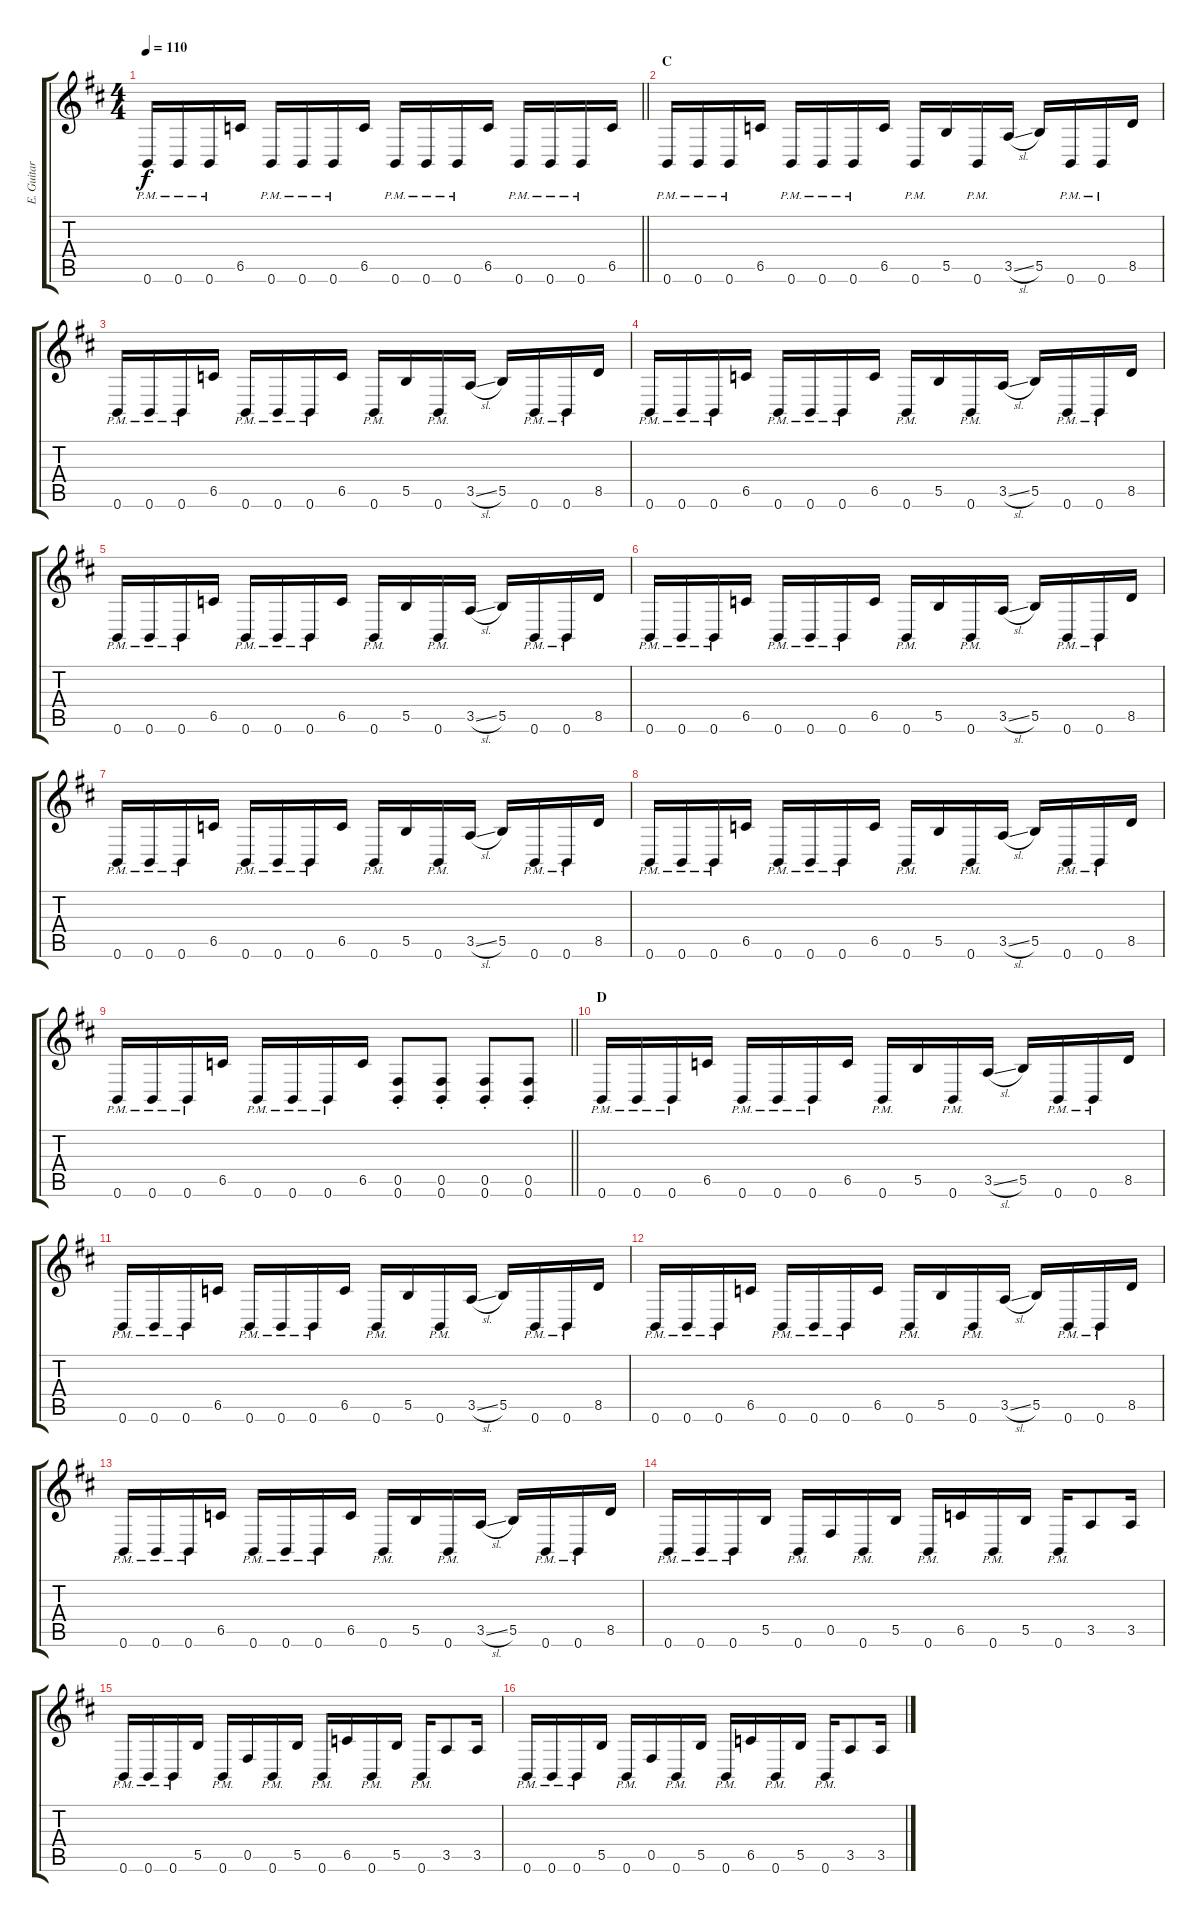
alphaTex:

\track ("E. Guitar I" "E. Guitar ") {instrument overdrivenguitar}
\staff {score tabs}
\tuning (Db4 Ab3 E3 B2 Gb2 B1) {hide}
\ts (4 4)
\tempo 110
\clef g2
\barLineRight lightlight
\ks d
0.6{pm}.16{dy f} 0.6{pm}.16 0.6{pm}.16 6.5.16 0.6{pm}.16 0.6{pm}.16 0.6{pm}.16 6.5.16 0.6{pm}.16 0.6{pm}.16 0.6{pm}.16 6.5.16 0.6{pm}.16 0.6{pm}.16 0.6{pm}.16 6.5.16 |
\section ("" "C")
0.6{pm}.16 0.6{pm}.16 0.6{pm}.16 6.5.16 0.6{pm}.16 0.6{pm}.16 0.6{pm}.16 6.5.16 0.6{pm}.16 5.5.16 0.6{pm}.16 3.5{sl}.16 5.5.16 0.6{pm}.16 0.6{pm}.16 8.5.16 |
0.6{pm}.16 0.6{pm}.16 0.6{pm}.16 6.5.16 0.6{pm}.16 0.6{pm}.16 0.6{pm}.16 6.5.16 0.6{pm}.16 5.5.16 0.6{pm}.16 3.5{sl}.16 5.5.16 0.6{pm}.16 0.6{pm}.16 8.5.16 |
0.6{pm}.16 0.6{pm}.16 0.6{pm}.16 6.5.16 0.6{pm}.16 0.6{pm}.16 0.6{pm}.16 6.5.16 0.6{pm}.16 5.5.16 0.6{pm}.16 3.5{sl}.16 5.5.16 0.6{pm}.16 0.6{pm}.16 8.5.16 |
0.6{pm}.16 0.6{pm}.16 0.6{pm}.16 6.5.16 0.6{pm}.16 0.6{pm}.16 0.6{pm}.16 6.5.16 0.6{pm}.16 5.5.16 0.6{pm}.16 3.5{sl}.16 5.5.16 0.6{pm}.16 0.6{pm}.16 8.5.16 |
0.6{pm}.16 0.6{pm}.16 0.6{pm}.16 6.5.16 0.6{pm}.16 0.6{pm}.16 0.6{pm}.16 6.5.16 0.6{pm}.16 5.5.16 0.6{pm}.16 3.5{sl}.16 5.5.16 0.6{pm}.16 0.6{pm}.16 8.5.16 |
0.6{pm}.16 0.6{pm}.16 0.6{pm}.16 6.5.16 0.6{pm}.16 0.6{pm}.16 0.6{pm}.16 6.5.16 0.6{pm}.16 5.5.16 0.6{pm}.16 3.5{sl}.16 5.5.16 0.6{pm}.16 0.6{pm}.16 8.5.16 |
0.6{pm}.16 0.6{pm}.16 0.6{pm}.16 6.5.16 0.6{pm}.16 0.6{pm}.16 0.6{pm}.16 6.5.16 0.6{pm}.16 5.5.16 0.6{pm}.16 3.5{sl}.16 5.5.16 0.6{pm}.16 0.6{pm}.16 8.5.16 |
\barLineRight lightlight
0.6{pm}.16 0.6{pm}.16 0.6{pm}.16 6.5.16 0.6{pm}.16 0.6{pm}.16 0.6{pm}.16 6.5.16 (0.5{st} 0.6{st}).8 (0.5{st} 0.6{st}).8 (0.5{st} 0.6{st}).8 (0.5{st} 0.6{st}).8 |
\section ("" "D")
0.6{pm}.16 0.6{pm}.16 0.6{pm}.16 6.5.16 0.6{pm}.16 0.6{pm}.16 0.6{pm}.16 6.5.16 0.6{pm}.16 5.5.16 0.6{pm}.16 3.5{sl}.16 5.5.16 0.6{pm}.16 0.6{pm}.16 8.5.16 |
0.6{pm}.16 0.6{pm}.16 0.6{pm}.16 6.5.16 0.6{pm}.16 0.6{pm}.16 0.6{pm}.16 6.5.16 0.6{pm}.16 5.5.16 0.6{pm}.16 3.5{sl}.16 5.5.16 0.6{pm}.16 0.6{pm}.16 8.5.16 |
0.6{pm}.16 0.6{pm}.16 0.6{pm}.16 6.5.16 0.6{pm}.16 0.6{pm}.16 0.6{pm}.16 6.5.16 0.6{pm}.16 5.5.16 0.6{pm}.16 3.5{sl}.16 5.5.16 0.6{pm}.16 0.6{pm}.16 8.5.16 |
0.6{pm}.16 0.6{pm}.16 0.6{pm}.16 6.5.16 0.6{pm}.16 0.6{pm}.16 0.6{pm}.16 6.5.16 0.6{pm}.16 5.5.16 0.6{pm}.16 3.5{sl}.16 5.5.16 0.6{pm}.16 0.6{pm}.16 8.5.16 |
0.6{pm}.16 0.6{pm}.16 0.6{pm}.16 5.5.16 0.6{pm}.16 0.5.16 0.6{pm}.16 5.5.16 0.6{pm}.16 6.5.16 0.6{pm}.16 5.5.16 0.6{pm}.16 3.5.8 3.5.16 |
0.6{pm}.16 0.6{pm}.16 0.6{pm}.16 5.5.16 0.6{pm}.16 0.5.16 0.6{pm}.16 5.5.16 0.6{pm}.16 6.5.16 0.6{pm}.16 5.5.16 0.6{pm}.16 3.5.8 3.5.16 |
0.6{pm}.16 0.6{pm}.16 0.6{pm}.16 5.5.16 0.6{pm}.16 0.5.16 0.6{pm}.16 5.5.16 0.6{pm}.16 6.5.16 0.6{pm}.16 5.5.16 0.6{pm}.16 3.5.8 3.5.16
